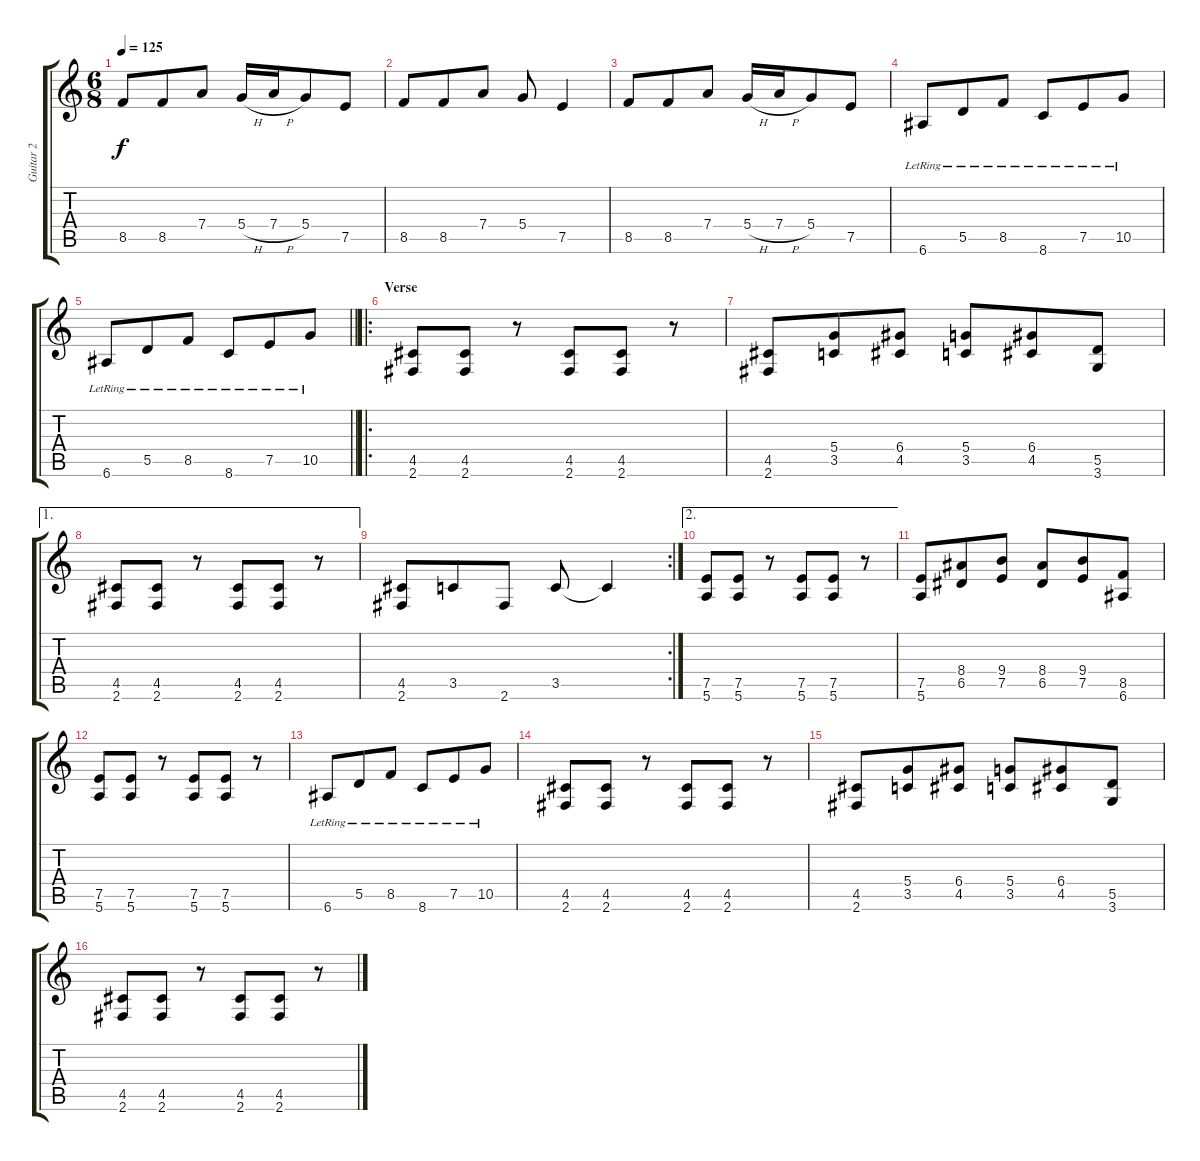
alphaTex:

\track ("Guitar 2" "Guitar 2") {instrument distortionguitar}
\staff {score tabs}
\tuning (E4 B3 G3 D3 A2 E2) {hide}
\ts (6 8)
\tempo 125
\clef g2
\ks c
8.5.8{dy f} 8.5.8 7.4.8 5.4{h}.16 7.4{h}.16 5.4.8 7.5.8 |
8.5.8 8.5.8 7.4.8 5.4.8 7.5.4 |
8.5.8 8.5.8 7.4.8 5.4{h}.16 7.4{h}.16 5.4.8 7.5.8 |
6.6{lr}.8 5.5{lr}.8 8.5{lr}.8 8.6{lr}.8 7.5{lr}.8 10.5{lr}.8 |
\barLineRight lightlight
6.6{lr}.8 5.5{lr}.8 8.5{lr}.8 8.6{lr}.8 7.5{lr}.8 10.5{lr}.8 |
\ro
\section ("" "Verse")
(4.5 2.6).8 (4.5 2.6).8 r.8 (4.5 2.6).8 (4.5 2.6).8 r.8 |
(4.5 2.6).8 (5.4 3.5).8 (6.4 4.5).8 (5.4 3.5).8 (6.4 4.5).8 (5.5 3.6).8 |
\ae 1
(4.5 2.6).8 (4.5 2.6).8 r.8 (4.5 2.6).8 (4.5 2.6).8 r.8 |
\rc 2
(4.5 2.6).8 3.5.8 2.6.8 3.5.8 3.5{t}.4 |
\ae 2
(7.5 5.6).8 (7.5 5.6).8 r.8 (7.5 5.6).8 (7.5 5.6).8 r.8 |
(7.5 5.6).8 (8.4 6.5).8 (9.4 7.5).8 (8.4 6.5).8 (9.4 7.5).8 (8.5 6.6).8 |
(7.5 5.6).8 (7.5 5.6).8 r.8 (7.5 5.6).8 (7.5 5.6).8 r.8 |
6.6{lr}.8 5.5{lr}.8 8.5{lr}.8 8.6{lr}.8 7.5{lr}.8 10.5{lr}.8 |
(4.5 2.6).8 (4.5 2.6).8 r.8 (4.5 2.6).8 (4.5 2.6).8 r.8 |
(4.5 2.6).8 (5.4 3.5).8 (6.4 4.5).8 (5.4 3.5).8 (6.4 4.5).8 (5.5 3.6).8 |
(4.5 2.6).8 (4.5 2.6).8 r.8 (4.5 2.6).8 (4.5 2.6).8 r.8
